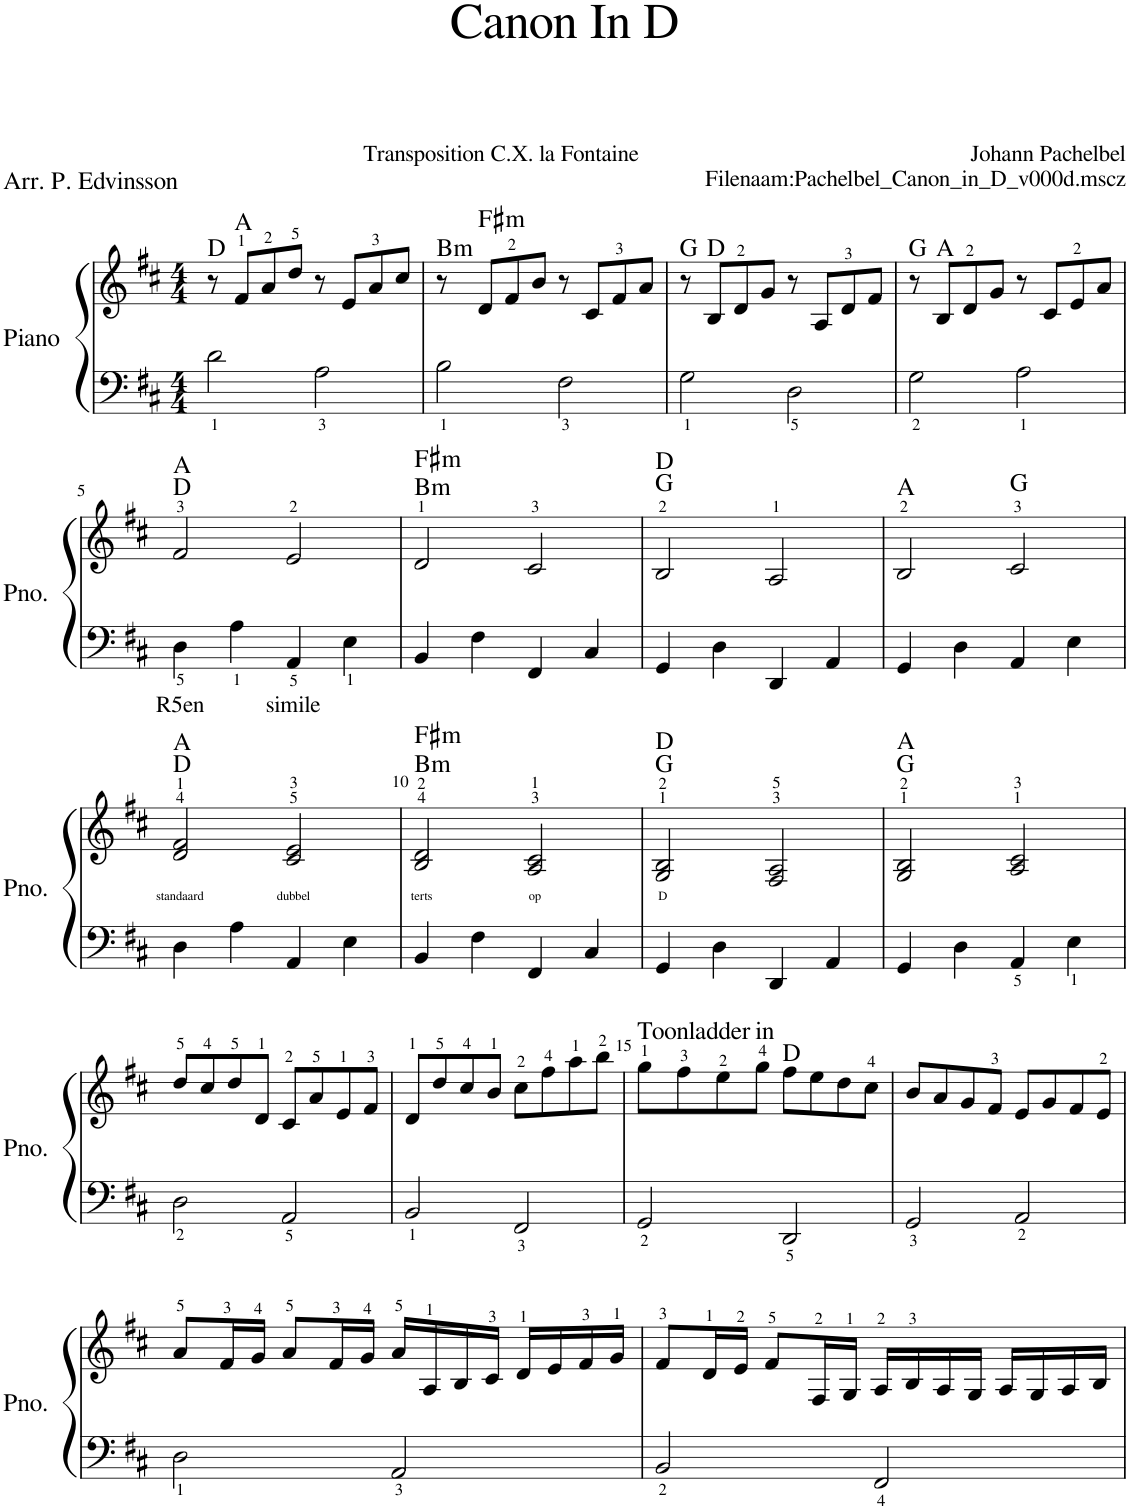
**kern	**text	**kern	**text	**harte
*part1	*part1	*part1	*part1	*part1
*staff2	*staff2	*staff1	*staff1	*
*I"Piano	*	*	*	*
*I'Pno.	*	*	*	*
*clefF4	*	*clefG2	*	*
*k[f#c#]	*	*k[f#c#]	*	*
*M4/4	*	*M4/4	*	*
=1	=1	=1	=1	=1
2d\	.	8r	.	D:maj
.	.	8f#/L	.	A:maj
.	.	8a/	.	.
.	.	8dd/J	.	.
2A\	.	8r	.	.
.	.	8e/L	.	.
.	.	8a/	.	.
.	.	8cc#/J	.	.
=2	=2	=2	=2	=2
!	!	!	!	!LO:H:kt=m
2B\	.	8r	.	B:min
!	!	!	!	!LO:H:kt=m
.	.	8d/L	.	F#:min
.	.	8f#/	.	.
.	.	8b/J	.	.
2F#\	.	8r	.	.
.	.	8c#/L	.	.
.	.	8f#/	.	.
.	.	8a/J	.	.
=3	=3	=3	=3	=3
2G\	.	8r	.	G:maj
.	.	8B/L	.	D:maj
.	.	8d/	.	.
.	.	8g/J	.	.
2D\	.	8r	.	.
.	.	8A/L	.	.
.	.	8d/	.	.
.	.	8f#/J	.	.
=4	=4	=4	=4	=4
2G\	.	8r	.	G:maj
.	.	8B/L	.	A:maj
.	.	8d/	.	.
.	.	8g/J	.	.
2A\	.	8r	.	.
.	.	8c#/L	.	.
.	.	8e/	.	.
.	.	8a/J	.	.
!!LO:LB:g=z
=5	=5	=5	=5	=5
!	!LO:LY:b	!	!	!
4D\	R5en	2f#/	.	D:maj A:maj
4A\	.	.	.	.
!	!LO:LY:b	!	!	!
4AA/	simile	2e/	.	.
4E\	.	.	.	.
=6	=6	=6	=6	=6
!	!	!	!	!LO:H:n=1:kt=m
!	!	!	!	!LO:H:n=2:kt=m
4BB/	.	2d/	.	B:min F#:min
4F#\	.	.	.	.
4FF#/	.	2c#/	.	.
4C#/	.	.	.	.
=7	=7	=7	=7	=7
4GG/	.	2B/	.	G:maj D:maj
4D\	.	.	.	.
4DD/	.	2A/	.	.
4AA/	.	.	.	.
=8	=8	=8	=8	=8
4GG/	.	2B/	.	A:maj
4D\	.	.	.	.
4AA/	.	2c#/	.	G:maj
4E\	.	.	.	.
!!LO:LB:g=z
=9	=9	=9	=9	=9
!	!	!	!LO:LY:b	!
4D\	.	2d/ 2f#/	standaard	D:maj A:maj
4A\	.	.	.	.
!	!	!	!LO:LY:b	!
4AA/	.	2c#/ 2e/	dubbel	.
4E\	.	.	.	.
=10	=10	=10	=10	=10
!	!	!	!LO:LY:b	!LO:H:n=1:kt=m
!	!	!	!	!LO:H:n=2:kt=m
4BB/	.	2B/ 2d/	terts	B:min F#:min
4F#\	.	.	.	.
!	!	!	!LO:LY:b	!
4FF#/	.	2A/ 2c#/	op	.
4C#/	.	.	.	.
=11	=11	=11	=11	=11
!	!	!	!LO:LY:b	!
4GG/	.	2G/ 2B/	D	G:maj D:maj
4D\	.	.	.	.
4DD/	.	2F#/ 2A/	.	.
4AA/	.	.	.	.
=12	=12	=12	=12	=12
4GG/	.	2G/ 2B/	.	G:maj A:maj
4D\	.	.	.	.
4AA/	.	2A/ 2c#/	.	.
4E\	.	.	.	.
!!LO:LB:g=z
=13	=13	=13	=13	=13
2D\	.	8dd/L	.	.
.	.	8cc#/	.	.
.	.	8dd/	.	.
.	.	8d/J	.	.
2AA/	.	8c#/L	.	.
.	.	8a/	.	.
.	.	8e/	.	.
.	.	8f#/J	.	.
=14	=14	=14	=14	=14
2BB/	.	8d/L	.	.
.	.	8dd/	.	.
.	.	8cc#/	.	.
.	.	8b/J	.	.
2FF#/	.	8cc#\L	.	.
.	.	8ff#\	.	.
.	.	8aa\	.	.
.	.	8bb\J	.	.
=15	=15	=15	=15	=15
!	!	!	!	!LO:H:kt=Toonladder
2GG/	.	8gg\L	.	N
.	.	8ff#\	.	.
.	.	8ee\	.	.
!	!	!	!	!LO:H:kt=in
.	.	8gg\J	.	N
2DD/	.	8ff#\L	.	D:maj
.	.	8ee\	.	.
.	.	8dd\	.	.
.	.	8cc#\J	.	.
=16	=16	=16	=16	=16
2GG/	.	8b/L	.	.
.	.	8a/	.	.
.	.	8g/	.	.
.	.	8f#/J	.	.
2AA/	.	8e/L	.	.
.	.	8g/	.	.
.	.	8f#/	.	.
.	.	8e/J	.	.
!!LO:LB:g=z
=17	=17	=17	=17	=17
2D\	.	8a/L	.	.
.	.	16f#/L	.	.
.	.	16g/JJ	.	.
.	.	8a/L	.	.
.	.	16f#/L	.	.
.	.	16g/JJ	.	.
2AA/	.	16a/LL	.	.
.	.	16A/	.	.
.	.	16B/	.	.
.	.	16c#/JJ	.	.
.	.	16d/LL	.	.
.	.	16e/	.	.
.	.	16f#/	.	.
.	.	16g/JJ	.	.
=18	=18	=18	=18	=18
2BB/	.	8f#/L	.	.
.	.	16d/L	.	.
.	.	16e/JJ	.	.
.	.	8f#/L	.	.
.	.	16F#/L	.	.
.	.	16G/JJ	.	.
2FF#/	.	16A/LL	.	.
.	.	16B/	.	.
.	.	16A/	.	.
.	.	16G/JJ	.	.
.	.	16A/LL	.	.
.	.	16G/	.	.
.	.	16A/	.	.
.	.	16B/JJ	.	.
=	=	=	=	=
*-	*-	*-	*-	*-
